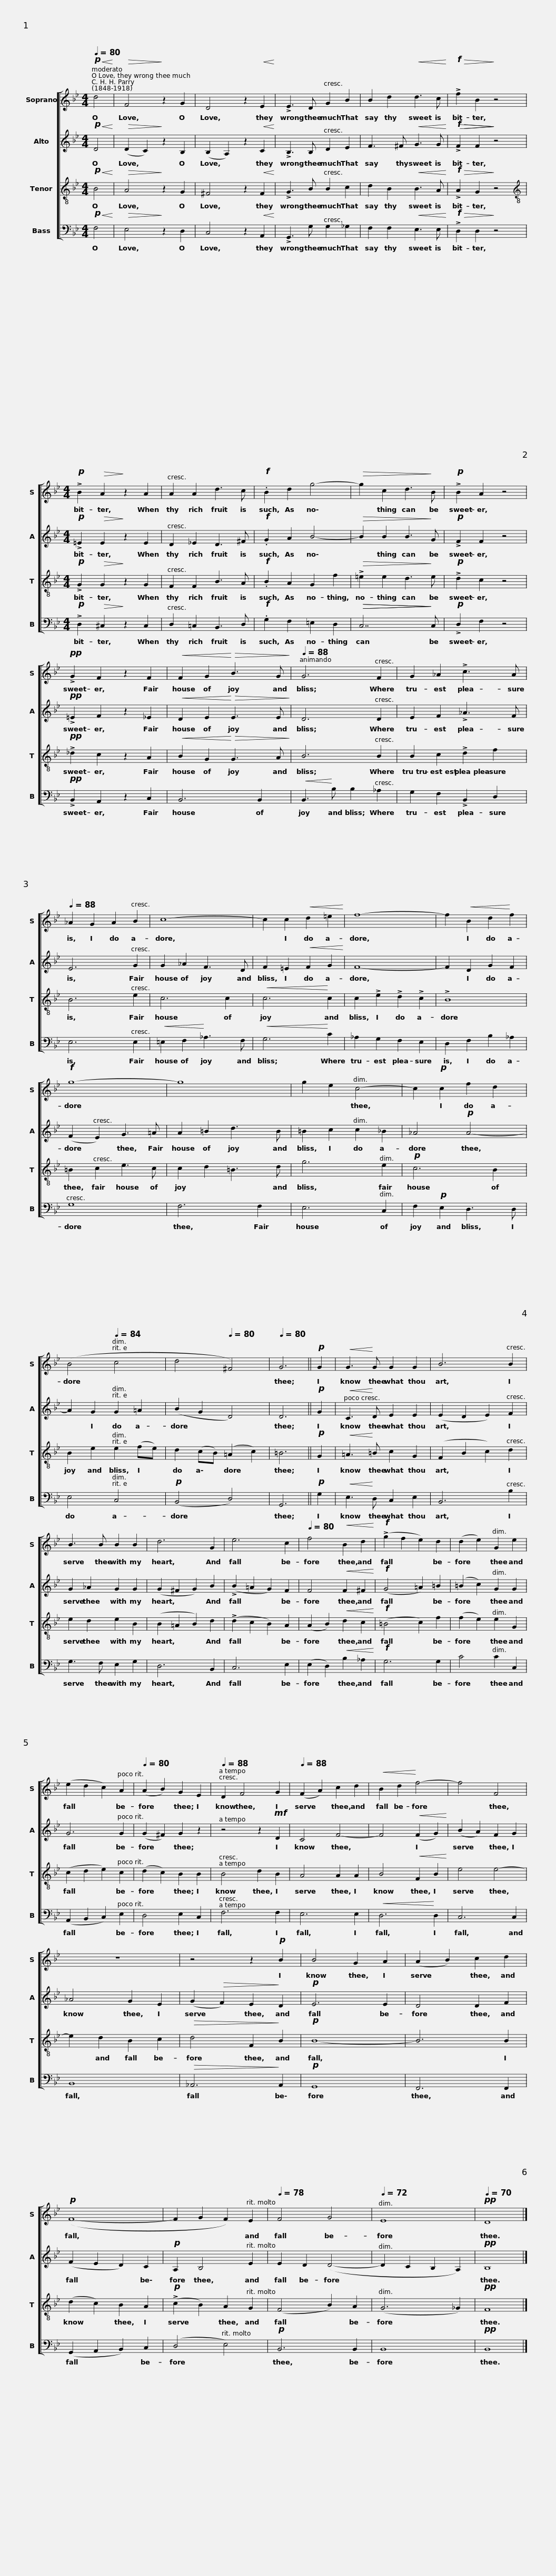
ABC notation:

X:1
%%score [ 1 2 3 4 ]
L:1/8
Q:1/4=80
M:4/4
I:linebreak $
K:Bb
V:1 treble
V:2 treble
V:3 treble-8
V:4 bass
V:1
!p!!<(! d4!<)! |!>(! F4!>)! z2 G2 | D4 z2!<(! E2!<)! | !>!E3 D G2 B2 | B2 d2!<(! d3 c!<)! | %5
!f!!>(! !>!f2 B2!>)! z4 |$[M:4/4]!p! !>!B2!>(! A2!>)! z2 A2 | A2 A2 d3 c |!f! .B2 d2 g4- |!>(! g2 c2 d3!>)! B | %10
!p! !>!B2 A2 z4 |$!pp! !>!G2 F2 z2 F2 |!<(! F2 G2!<)!!>(! B3 G!>)! |[Q:1/4=88] G6 F2 | G2 _A2 !>!c3 A |$ %15
[Q:1/4=88][Q:1/4=88][Q:1/4=88][Q:1/4=88][Q:1/4=88] _A2 G2 A2 B2 | c8- | c2 c2!<(! d2 =e2!<)! | f8- | f2!<(! B2 d2!<)! f2 | %20
!f! g8- |$ g8 | g2 e2 c4- | c2!p! c2 f2 d2 |[Q:1/4=86] (B4[Q:1/4=84] c4 | %25
[Q:1/4=82] d4[Q:1/4=80] ^F4) |[Q:1/4=80] G6 ||$!p! G2 |!<(! G3!<)! G G2 G2 | B6 B2 | %30
 B3 B B2 B2 | d6 G2 | e6 c2 |$[Q:1/4=80][Q:1/4=88][Q:1/4=80][Q:1/4=80][Q:1/4=80][Q:1/4=80] f4!<(! B2 d2!<)! |!f! (!>!g2 f2 e2) d2 | %35
 (d2 e2) G2 e2 | (e2 d2 c2) A2 |[Q:1/4=80] (A2 B2) G2 E2 |[Q:1/4=88] D2 F4 G2 |$[Q:1/4=88][Q:1/4=88][Q:1/4=88][Q:1/4=88][Q:1/4=88] (F2 A2) c2 d2 | %40
!<(! B2 d2!<)! f4- | f4 F4 | z8 | z4 z2!p! B2 | B4 G2 A2 |$ %45
 (A2 B2) c2 d2 |!p! (F8- | F2 G2 F2) E2 |[Q:1/4=78] F4 G4[Q:1/4=75] |[Q:1/4=72] E8 | %50
!pp![Q:1/4=70] D8 |] %51
V:2
!p!!<(! D4!<)! |!>(! (D2 C2)!>)! z2 B,2 | (B,2 A,2) z2!<(! C2!<)! | !>!B,3 B, D2 E2 | F3 ^F!<(! G3 G!<)! | %5
!f!!>(!!>(! !>!F2 F2!>)!!>)! z4 |$[M:4/4]!p! !>!=E2!>(! E2!>)! z2 E2 | D2 !courtesy!_E2 D3 ^F |!f! .G2 A2 B4- |!>(! B2 B2 B3!>)! G | %10
!p! !>!F2 F2 z4 |$!pp! !>!=E2 F2 z2 _E2 |!<(! D2 E2!<)!!>(! E3 E!>)! | D6 D2 | E2 F2 !>!_A3 F |$ %15
 E6 G2 | G2 _A2 F3 D | F2 =E2!<(! F2 G2!<)! | F8- | F2 D2 G2 F2 | %20
 (F2 E2) G3 !courtesy!=A |$ A2 =B2 d3 B | =B2 c2 c2 _B2 | _A4!p! A4- | A2 G2 G2 =A2 | %25
 (B2 G2 D4) | D6 ||$!p! G2 |!<(! C3!<)! D E2 E2 | (E2 D2 E2) F2 | %30
 G2 _A2 G2 G2 | (G2 ^F2 G2) B2 | (!>!B2 !courtesy!=A2 G2) F2 |$ F4!<(! F2 ^F2!<)! |!f! (G4 !courtesy!=A2) =B2 | %35
 (=B2 c2) G2 G2 | G6 G2 | (G2 ^F2) G2 z2 | z4 z2!mf! D2 |$ C4 F4- | %40
 F4!<(! (F2 G2)!<)! | (B2 A2) F2 G2 | _A4 G2 E2 | (G2!>(! F2) E2!>)! D2 |!p! E6 E2 |$ %45
 D4 D2 F2 | (F2 E2 D2) C2 |!p! A,2 B,4 E2 | E2 D2 (D4- | D2 C2 B,2 A,2) | %50
!pp! B,8 |] %51
V:3
!p!!<(! B4!<)! |!>(! A4!>)! z2 G2 | ^F4 z2!<(! F2!<)! | !>!G3 B B2 c2 | d2 B2!<(! B3 A!<)! | %5
!f!!>(! !>!A2 G2!>)! z4 |$[M:4/4][K:treble-8]!p! !>!G2!>(! G2!>)! z2 G2 | F2 F2 B3 A |!f! .B2 A2 G2 f2 |!>(! !>!=e2 e2 d3!>)! e | %10
!p! !>!d2 c2 z4 |$!pp! !>!_d2 c2 z2 A2 |!<(! B2 G2!<)!!>(! G3 A!>)! | B6 B2 | B2 c2 !>!d2 f2 |$ %15
 B6 e2 | c6 c2 |!<(! c6!<)! c2 | c2 !>!e2 !>!d2 !>!c2 | !>!B8 | %20
 =B2 c2 e3 c |$ c2 d2 =B3 d | g6 e2 |!p! c6 B2 | B2 e2 e2 (fe) | %25
 d2 (cB) (!courtesy!=A2 c2) | =B6 ||$!p! G2 |!<(! !courtesy!=A3!<)! =B c2 G2 | (F2 B2 c2) d2 | %30
 e2 d2 e2 B2 | (B2 !courtesy!=A2 B2) d2 | (!>!d2 c2 B2) A2 |$ (A2 B2)!<(! d2 c2!<)! |!f! (=B4 c2) f2 | %35
 (f2 e2) e2 G2 | (c2 d2 e2) c2 | (d2 c2) B2 B2 | B4 d2 B2 |$ A4 A2 A2 | %40
 B4!<(! F2 B2!<)! | e4 e4- | e2 d2 B2 c2 |!>(! d4 F2!>)! B2 |!p! B8- |$ %45
 B6 B2 | (d2 c2) B2 A2 |!p! (!>!c2 B2) A2 G2 | (F4 B2) A2 | (G6 _G2) | %50
!pp! F8 |] %51
V:4
!p!!<(! F,4!<)! |!>(! E,4!>)! z2 D,2 | C,4 z2!<(! A,,2!<)! | !>!G,,3 G, G,2 _G,2 | F,2 F,2!<(! E,3 E,!<)! | %5
!f!!>(! !>!D,2 D,2!>)! z4 |$[M:4/4]!p! !>!D,2!>(! ^C,2!>)! z2 C,2 | D,2 !courtesy!=C,2 B,,3 D, |!f! .G,2 F,2 =E,2 D,2 |!>(!!>(! C,7!>)!!>)! C, | %10
!p! !>!D,2 F,2 z4 |$!pp! !>!B,,2 A,,2 z2 C,2 | B,,6 B,,2 |!<(! B,,3!<)! B, B,2 _A,2 | G,2 F,2 !>!B,,2 D,2 |$ %15
 E,6 E,2 |!<(! =E,2 F,2!<)! _A,3 F, |!<(! G,6!<)! C2 | _A,2 G,2 F,2 E,2 | D,2 F,2 B,2 _A,2 | %20
 G,8 |$ F,6 F,2 | E,6 C,2 | F,2!p! E,2 D,3 D, | E,4 C,4 | %25
!p! (B,,4 D,4) | G,,6 ||$!p! G,2 |!<(! E,3!<)! D, C,2 E,2 | B,,6 B,2 | %30
 G,3 F, E,2 G,2 | D,6 B,,2 | C,6 E,2 |$ (E,2 D,2)!<(! B,2 _A,2!<)! |!f! G,6 G,2 | %35
 C4 C2 C,2 | (A,,2 B,,2 C,2) E,2 | D,4 E,2 C,2 | F,6 F,2 |$ E,6 E,2 | %40
!<(! D,6!<)! D,2 | C,6 C,2 | B,,8 |!>(! _A,,6!>)! A,,2 |!p! G,,8 |$ %45
 F,,6 F,,2 | (G,,2 A,,2 B,,2) C,2 | (D,4 E,4) |!p! B,,6 B,,2 | B,,8 | %50
!pp! B,,8 |] %51
